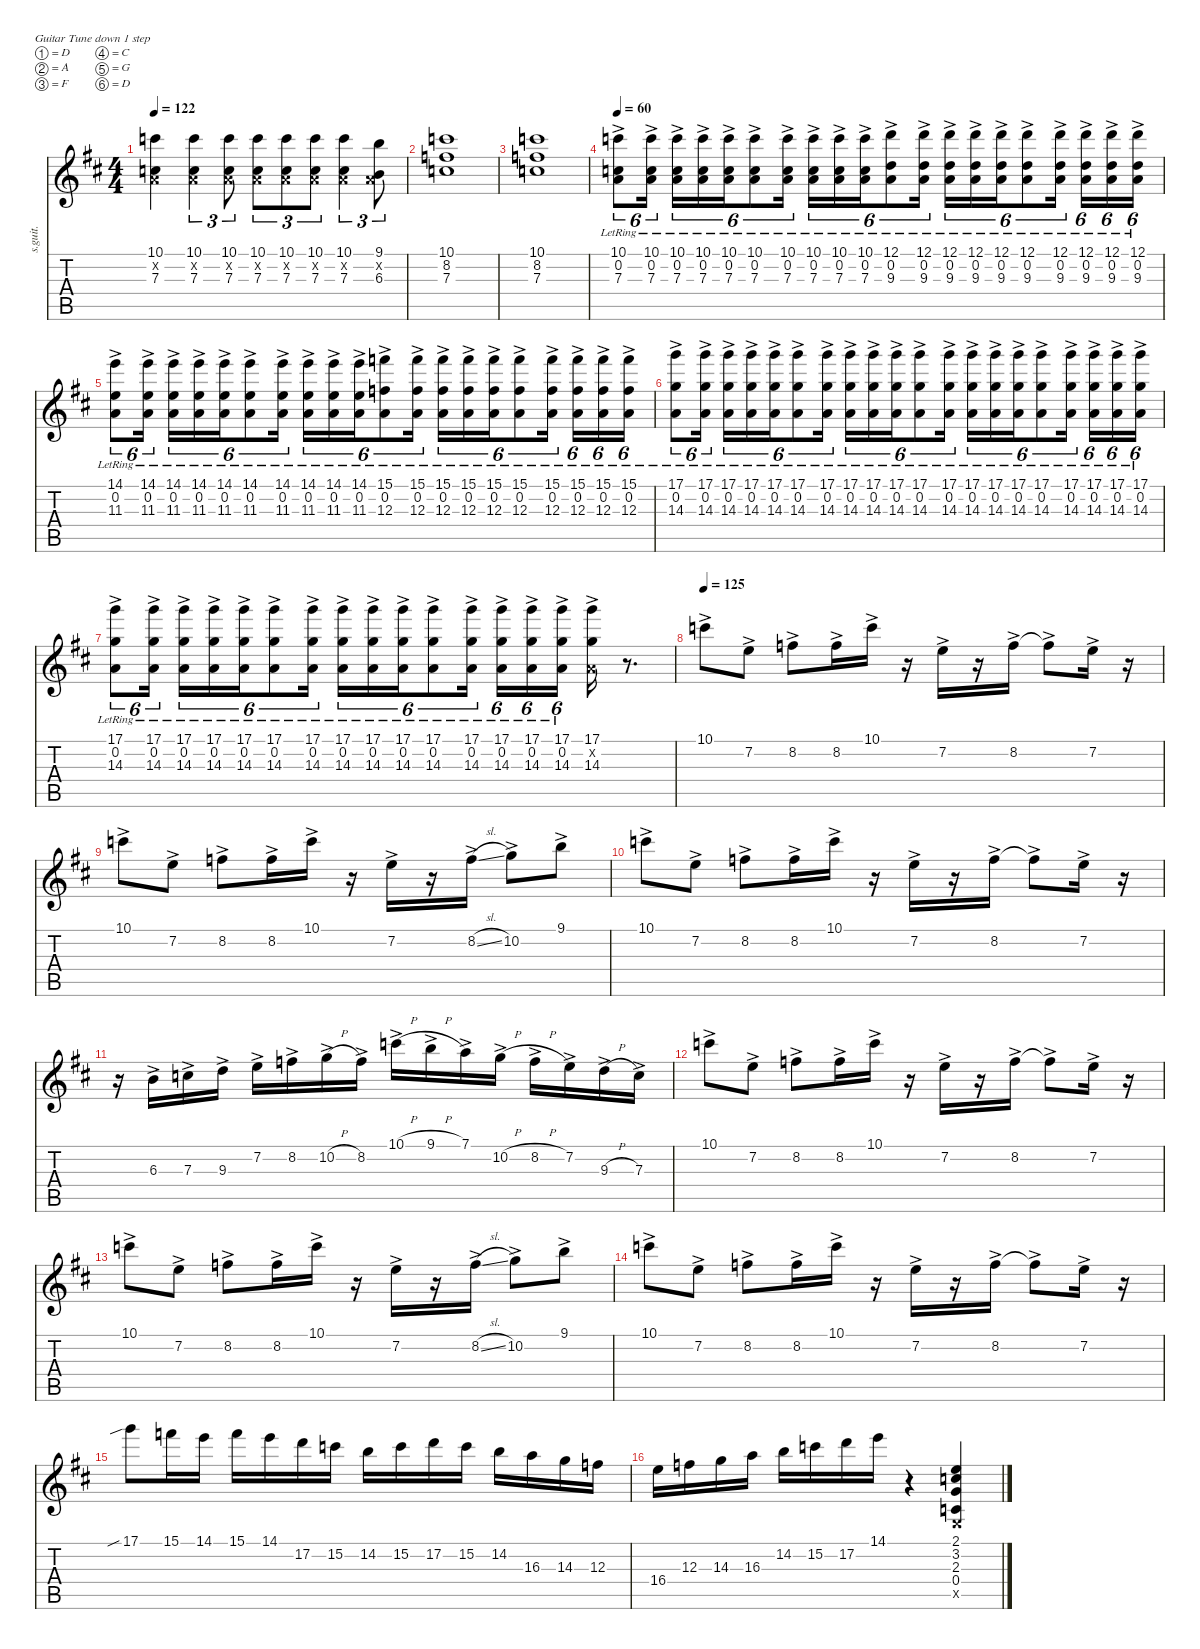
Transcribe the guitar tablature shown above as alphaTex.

\defaultSystemsLayout 4
\hideDynamics
\bracketExtendMode nobrackets
\otherSystemsTrackNameOrientation horizontal
\track ("Guitar2" "s.guit.") {instrument acousticguitarsteel}
\staff {score tabs}
\tuning (D4 A3 F3 C3 G2 D2)
\ts (4 4)
\tempo 122
\clef g2
\ks d
(10.1{acc forcenatural} 0.2{x acc forcenatural} 7.3{acc forcenatural}).4{dy f beam Down} (10.1{acc forcenatural} 0.2{x acc forcenatural} 7.3{acc forcenatural}).4{tu (3 2) beam Down} (10.1{acc forcenatural} 0.2{x acc forcenatural} 7.3{acc forcenatural}).8{tu (3 2) beam Down} (10.1{acc forcenatural} 0.2{x acc forcenatural} 7.3{acc forcenatural}).8{tu (3 2) beam Down} (10.1{acc forcenatural} 0.2{x acc forcenatural} 7.3{acc forcenatural}).8{tu (3 2) beam Down} (10.1{acc forcenatural} 0.2{x acc forcenatural} 7.3{acc forcenatural}).8{tu (3 2) beam Down} (10.1{acc forcenatural} 0.2{x acc forcenatural} 7.3{acc forcenatural}).4{tu (3 2) beam Down} (9.1{acc forcenatural} 0.2{x acc forcenatural} 6.3{acc forcenatural}).8{tu (3 2) beam Down} |
(10.1{acc forcenatural} 8.2{acc forcenatural} 7.3{acc forcenatural}).1{beam Down} |
(10.1{acc forcenatural} 8.2{acc forcenatural} 7.3{acc forcenatural}).1{beam Down} |
\tempo 60
(10.1{ac lr acc forcenatural} 0.2{lr acc forcenatural} 7.3{lr acc forcenatural}).8{tu (6 4) beam Down} (10.1{ac lr acc forcenatural} 0.2{lr acc forcenatural} 7.3{lr acc forcenatural}).16{tu (6 4) beam Down} (10.1{ac lr acc forcenatural} 0.2{lr acc forcenatural} 7.3{lr acc forcenatural}).16{tu (6 4) beam Down} (10.1{ac lr acc forcenatural} 0.2{lr acc forcenatural} 7.3{lr acc forcenatural}).16{tu (6 4) beam Down} (10.1{ac lr acc forcenatural} 0.2{lr acc forcenatural} 7.3{lr acc forcenatural}).16{tu (6 4) beam Down} (10.1{ac lr acc forcenatural} 0.2{lr acc forcenatural} 7.3{lr acc forcenatural}).8{tu (6 4) beam Down} (10.1{ac lr acc forcenatural} 0.2{lr acc forcenatural} 7.3{lr acc forcenatural}).16{tu (6 4) beam Down} (10.1{ac lr acc forcenatural} 0.2{lr acc forcenatural} 7.3{lr acc forcenatural}).16{tu (6 4) beam Down} (10.1{ac lr acc forcenatural} 0.2{lr acc forcenatural} 7.3{lr acc forcenatural}).16{tu (6 4) beam Down} (10.1{ac lr acc forcenatural} 0.2{lr acc forcenatural} 7.3{lr acc forcenatural}).16{tu (6 4) beam Down} (12.1{ac lr acc forcenatural} 0.2{lr acc forcenatural} 9.3{lr acc forcenatural}).8{tu (6 4) beam Down} (12.1{ac lr acc forcenatural} 0.2{lr acc forcenatural} 9.3{lr acc forcenatural}).16{tu (6 4) beam Down} (12.1{ac lr acc forcenatural} 0.2{lr acc forcenatural} 9.3{lr acc forcenatural}).16{tu (6 4) beam Down} (12.1{ac lr acc forcenatural} 0.2{lr acc forcenatural} 9.3{lr acc forcenatural}).16{tu (6 4) beam Down} (12.1{ac lr acc forcenatural} 0.2{lr acc forcenatural} 9.3{lr acc forcenatural}).16{tu (6 4) beam Down} (12.1{ac lr acc forcenatural} 0.2{lr acc forcenatural} 9.3{lr acc forcenatural}).8{tu (6 4) beam Down} (12.1{ac lr acc forcenatural} 0.2{lr acc forcenatural} 9.3{lr acc forcenatural}).16{tu (6 4) beam Down} (12.1{ac lr acc forcenatural} 0.2{lr acc forcenatural} 9.3{lr acc forcenatural}).16{tu (6 4) beam Down} (12.1{ac lr acc forcenatural} 0.2{lr acc forcenatural} 9.3{lr acc forcenatural}).16{tu (6 4) beam Down} (12.1{ac lr acc forcenatural} 0.2{lr acc forcenatural} 9.3{lr acc forcenatural}).16{tu (6 4) beam Down} |
(14.1{ac lr acc forcenatural} 0.2{lr acc forcenatural} 11.3{lr acc forcenatural}).8{tu (6 4) beam Down} (14.1{ac lr acc forcenatural} 0.2{lr acc forcenatural} 11.3{lr acc forcenatural}).16{tu (6 4) beam Down} (14.1{ac lr acc forcenatural} 0.2{lr acc forcenatural} 11.3{lr acc forcenatural}).16{tu (6 4) beam Down} (14.1{ac lr acc forcenatural} 0.2{lr acc forcenatural} 11.3{lr acc forcenatural}).16{tu (6 4) beam Down} (14.1{ac lr acc forcenatural} 0.2{lr acc forcenatural} 11.3{lr acc forcenatural}).16{tu (6 4) beam Down} (14.1{ac lr acc forcenatural} 0.2{lr acc forcenatural} 11.3{lr acc forcenatural}).8{tu (6 4) beam Down} (14.1{ac lr acc forcenatural} 0.2{lr acc forcenatural} 11.3{lr acc forcenatural}).16{tu (6 4) beam Down} (14.1{ac lr acc forcenatural} 0.2{lr acc forcenatural} 11.3{lr acc forcenatural}).16{tu (6 4) beam Down} (14.1{ac lr acc forcenatural} 0.2{lr acc forcenatural} 11.3{lr acc forcenatural}).16{tu (6 4) beam Down} (14.1{ac lr acc forcenatural} 0.2{lr acc forcenatural} 11.3{lr acc forcenatural}).16{tu (6 4) beam Down} (15.1{ac lr acc forcenatural} 0.2{lr acc forcenatural} 12.3{lr acc forcenatural}).8{tu (6 4) beam Down} (15.1{ac lr acc forcenatural} 0.2{lr acc forcenatural} 12.3{lr acc forcenatural}).16{tu (6 4) beam Down} (15.1{ac lr acc forcenatural} 0.2{lr acc forcenatural} 12.3{lr acc forcenatural}).16{tu (6 4) beam Down} (15.1{ac lr acc forcenatural} 0.2{lr acc forcenatural} 12.3{lr acc forcenatural}).16{tu (6 4) beam Down} (15.1{ac lr acc forcenatural} 0.2{lr acc forcenatural} 12.3{lr acc forcenatural}).16{tu (6 4) beam Down} (15.1{ac lr acc forcenatural} 0.2{lr acc forcenatural} 12.3{lr acc forcenatural}).8{tu (6 4) beam Down} (15.1{ac lr acc forcenatural} 0.2{lr acc forcenatural} 12.3{lr acc forcenatural}).16{tu (6 4) beam Down} (15.1{ac lr acc forcenatural} 0.2{lr acc forcenatural} 12.3{lr acc forcenatural}).16{tu (6 4) beam Down} (15.1{ac lr acc forcenatural} 0.2{lr acc forcenatural} 12.3{lr acc forcenatural}).16{tu (6 4) beam Down} (15.1{ac lr acc forcenatural} 0.2{lr acc forcenatural} 12.3{lr acc forcenatural}).16{tu (6 4) beam Down} |
(17.1{ac lr acc forcenatural} 0.2{lr acc forcenatural} 14.3{lr acc forcenatural}).8{tu (6 4) beam Down} (17.1{ac lr acc forcenatural} 0.2{lr acc forcenatural} 14.3{lr acc forcenatural}).16{tu (6 4) beam Down} (17.1{ac lr acc forcenatural} 0.2{lr acc forcenatural} 14.3{lr acc forcenatural}).16{tu (6 4) beam Down} (17.1{ac lr acc forcenatural} 0.2{lr acc forcenatural} 14.3{lr acc forcenatural}).16{tu (6 4) beam Down} (17.1{ac lr acc forcenatural} 0.2{lr acc forcenatural} 14.3{lr acc forcenatural}).16{tu (6 4) beam Down} (17.1{ac lr acc forcenatural} 0.2{lr acc forcenatural} 14.3{lr acc forcenatural}).8{tu (6 4) beam Down} (17.1{ac lr acc forcenatural} 0.2{lr acc forcenatural} 14.3{lr acc forcenatural}).16{tu (6 4) beam Down} (17.1{ac lr acc forcenatural} 0.2{lr acc forcenatural} 14.3{lr acc forcenatural}).16{tu (6 4) beam Down} (17.1{ac lr acc forcenatural} 0.2{lr acc forcenatural} 14.3{lr acc forcenatural}).16{tu (6 4) beam Down} (17.1{ac lr acc forcenatural} 0.2{lr acc forcenatural} 14.3{lr acc forcenatural}).16{tu (6 4) beam Down} (17.1{ac lr acc forcenatural} 0.2{lr acc forcenatural} 14.3{lr acc forcenatural}).8{tu (6 4) beam Down} (17.1{ac lr acc forcenatural} 0.2{lr acc forcenatural} 14.3{lr acc forcenatural}).16{tu (6 4) beam Down} (17.1{ac lr acc forcenatural} 0.2{lr acc forcenatural} 14.3{lr acc forcenatural}).16{tu (6 4) beam Down} (17.1{ac lr acc forcenatural} 0.2{lr acc forcenatural} 14.3{lr acc forcenatural}).16{tu (6 4) beam Down} (17.1{ac lr acc forcenatural} 0.2{lr acc forcenatural} 14.3{lr acc forcenatural}).16{tu (6 4) beam Down} (17.1{ac lr acc forcenatural} 0.2{lr acc forcenatural} 14.3{lr acc forcenatural}).8{tu (6 4) beam Down} (17.1{ac lr acc forcenatural} 0.2{lr acc forcenatural} 14.3{lr acc forcenatural}).16{tu (6 4) beam Down} (17.1{ac lr acc forcenatural} 0.2{lr acc forcenatural} 14.3{lr acc forcenatural}).16{tu (6 4) beam Down} (17.1{ac lr acc forcenatural} 0.2{lr acc forcenatural} 14.3{lr acc forcenatural}).16{tu (6 4) beam Down} (17.1{ac lr acc forcenatural} 0.2{lr acc forcenatural} 14.3{lr acc forcenatural}).16{tu (6 4) beam Down} |
(17.1{ac lr acc forcenatural} 0.2{lr acc forcenatural} 14.3{lr acc forcenatural}).8{tu (6 4) beam Down} (17.1{ac lr acc forcenatural} 0.2{lr acc forcenatural} 14.3{lr acc forcenatural}).16{tu (6 4) beam Down} (17.1{ac lr acc forcenatural} 0.2{lr acc forcenatural} 14.3{lr acc forcenatural}).16{tu (6 4) beam Down} (17.1{ac lr acc forcenatural} 0.2{lr acc forcenatural} 14.3{lr acc forcenatural}).16{tu (6 4) beam Down} (17.1{ac lr acc forcenatural} 0.2{lr acc forcenatural} 14.3{lr acc forcenatural}).16{tu (6 4) beam Down} (17.1{ac lr acc forcenatural} 0.2{lr acc forcenatural} 14.3{lr acc forcenatural}).8{tu (6 4) beam Down} (17.1{ac lr acc forcenatural} 0.2{lr acc forcenatural} 14.3{lr acc forcenatural}).16{tu (6 4) beam Down} (17.1{ac lr acc forcenatural} 0.2{lr acc forcenatural} 14.3{lr acc forcenatural}).16{tu (6 4) beam Down} (17.1{ac lr acc forcenatural} 0.2{lr acc forcenatural} 14.3{lr acc forcenatural}).16{tu (6 4) beam Down} (17.1{ac lr acc forcenatural} 0.2{lr acc forcenatural} 14.3{lr acc forcenatural}).16{tu (6 4) beam Down} (17.1{ac lr acc forcenatural} 0.2{lr acc forcenatural} 14.3{lr acc forcenatural}).8{tu (6 4) beam Down} (17.1{ac lr acc forcenatural} 0.2{lr acc forcenatural} 14.3{lr acc forcenatural}).16{tu (6 4) beam Down} (17.1{ac lr acc forcenatural} 0.2{lr acc forcenatural} 14.3{lr acc forcenatural}).16{tu (6 4) beam Down} (17.1{ac lr acc forcenatural} 0.2{lr acc forcenatural} 14.3{lr acc forcenatural}).16{tu (6 4) beam Down} (17.1{ac lr acc forcenatural} 0.2{lr acc forcenatural} 14.3{lr acc forcenatural}).16{tu (6 4) beam Down} (17.1{ac acc forcenatural} 0.2{x acc forcenatural} 14.3{acc forcenatural}).16{beam Down} r.8{d beam Down} |
\tempo 125
10.1{ac acc forcenatural}.8{beam Down} 7.2{ac acc forcenatural}.8{beam Down} 8.2{ac acc forcenatural}.8{beam Down} 8.2{ac acc forcenatural}.16{beam Down} 10.1{ac acc forcenatural}.16{beam Down} r.16{beam Down} 7.2{ac acc forcenatural}.16{beam Down} r.16{beam Down} 8.2{ac acc forcenatural}.16{beam Down} 8.2{ac t acc forcenatural}.8{beam Down} 7.2{ac acc forcenatural}.16{beam Down} r.16{beam Down} |
10.1{ac acc forcenatural}.8{beam Down} 7.2{ac acc forcenatural}.8{beam Down} 8.2{ac acc forcenatural}.8{beam Down} 8.2{ac acc forcenatural}.16{beam Down} 10.1{ac acc forcenatural}.16{beam Down} r.16{beam Down} 7.2{ac acc forcenatural}.16{beam Down} r.16{beam Down} 8.2{sl ac acc forcenatural}.16{beam Down} 10.2{ac acc forcenatural}.8{beam Down} 9.1{ac acc forcenatural}.8{beam Down} |
10.1{ac acc forcenatural}.8{beam Down} 7.2{ac acc forcenatural}.8{beam Down} 8.2{ac acc forcenatural}.8{beam Down} 8.2{ac acc forcenatural}.16{beam Down} 10.1{ac acc forcenatural}.16{beam Down} r.16{beam Down} 7.2{ac acc forcenatural}.16{beam Down} r.16{beam Down} 8.2{ac acc forcenatural}.16{beam Down} 8.2{ac t acc forcenatural}.8{beam Down} 7.2{ac acc forcenatural}.16{beam Down} r.16{beam Down} |
r.16{beam Down} 6.3{ac acc forcenatural}.16{beam Down} 7.3{ac acc forcenatural}.16{beam Down} 9.3{ac acc forcenatural}.16{beam Down} 7.2{ac acc forcenatural}.16{beam Down} 8.2{ac acc forcenatural}.16{beam Down} 10.2{h ac acc forcenatural}.16{beam Down} 8.2{ac acc forcenatural}.16{beam Down} 10.1{h ac acc forcenatural}.16{beam Down} 9.1{h ac acc forcenatural}.16{beam Down} 7.1{ac acc forcenatural}.16{beam Down} 10.2{h ac acc forcenatural}.16{beam Down} 8.2{h ac acc forcenatural}.16{beam Down} 7.2{ac acc forcenatural}.16{beam Down} 9.3{h ac acc forcenatural}.16{beam Down} 7.3{ac acc forcenatural}.16{beam Down} |
10.1{ac acc forcenatural}.8{beam Down} 7.2{ac acc forcenatural}.8{beam Down} 8.2{ac acc forcenatural}.8{beam Down} 8.2{ac acc forcenatural}.16{beam Down} 10.1{ac acc forcenatural}.16{beam Down} r.16{beam Down} 7.2{ac acc forcenatural}.16{beam Down} r.16{beam Down} 8.2{ac acc forcenatural}.16{beam Down} 8.2{ac t acc forcenatural}.8{beam Down} 7.2{ac acc forcenatural}.16{beam Down} r.16{beam Down} |
10.1{ac acc forcenatural}.8{beam Down} 7.2{ac acc forcenatural}.8{beam Down} 8.2{ac acc forcenatural}.8{beam Down} 8.2{ac acc forcenatural}.16{beam Down} 10.1{ac acc forcenatural}.16{beam Down} r.16{beam Down} 7.2{ac acc forcenatural}.16{beam Down} r.16{beam Down} 8.2{sl ac acc forcenatural}.16{beam Down} 10.2{ac acc forcenatural}.8{beam Down} 9.1{ac acc forcenatural}.8{beam Down} |
10.1{ac acc forcenatural}.8{beam Down} 7.2{ac acc forcenatural}.8{beam Down} 8.2{ac acc forcenatural}.8{beam Down} 8.2{ac acc forcenatural}.16{beam Down} 10.1{ac acc forcenatural}.16{beam Down} r.16{beam Down} 7.2{ac acc forcenatural}.16{beam Down} r.16{beam Down} 8.2{ac acc forcenatural}.16{beam Down} 8.2{ac t acc forcenatural}.8{beam Down} 7.2{ac acc forcenatural}.16{beam Down} r.16{beam Down} |
17.1{sib acc forcenatural}.8{beam Down} 15.1{acc forcenatural}.16{beam Down} 14.1{acc forcenatural}.16{beam Down} 15.1{acc forcenatural}.16{beam Down} 14.1{acc forcenatural}.16{beam Down} 17.2{acc forcenatural}.16{beam Down} 15.2{acc forcenatural}.16{beam Down} 14.2{acc forcenatural}.16{beam Down} 15.2{acc forcenatural}.16{beam Down} 17.2{acc forcenatural}.16{beam Down} 15.2{acc forcenatural}.16{beam Down} 14.2{acc forcenatural}.16{beam Down} 16.3{acc forcenatural}.16{beam Down} 14.3{acc forcenatural}.16{beam Down} 12.3{acc forcenatural}.16{beam Down} |
16.4{acc forcenatural}.16{beam Down} 12.3{acc forcenatural}.16{beam Down} 14.3{acc forcenatural}.16{beam Down} 16.3{acc forcenatural}.16{beam Down} 14.2{acc forcenatural}.16{beam Down} 15.2{acc forcenatural}.16{beam Down} 17.2{acc forcenatural}.16{beam Down} 14.1{acc forcenatural}.16{beam Down} r.4{beam Down} (2.1{acc forcenatural} 3.2{acc forcenatural} 2.3{acc forcenatural} 0.4{acc forcenatural} 0.5{x acc forcenatural}).4{beam Up}
